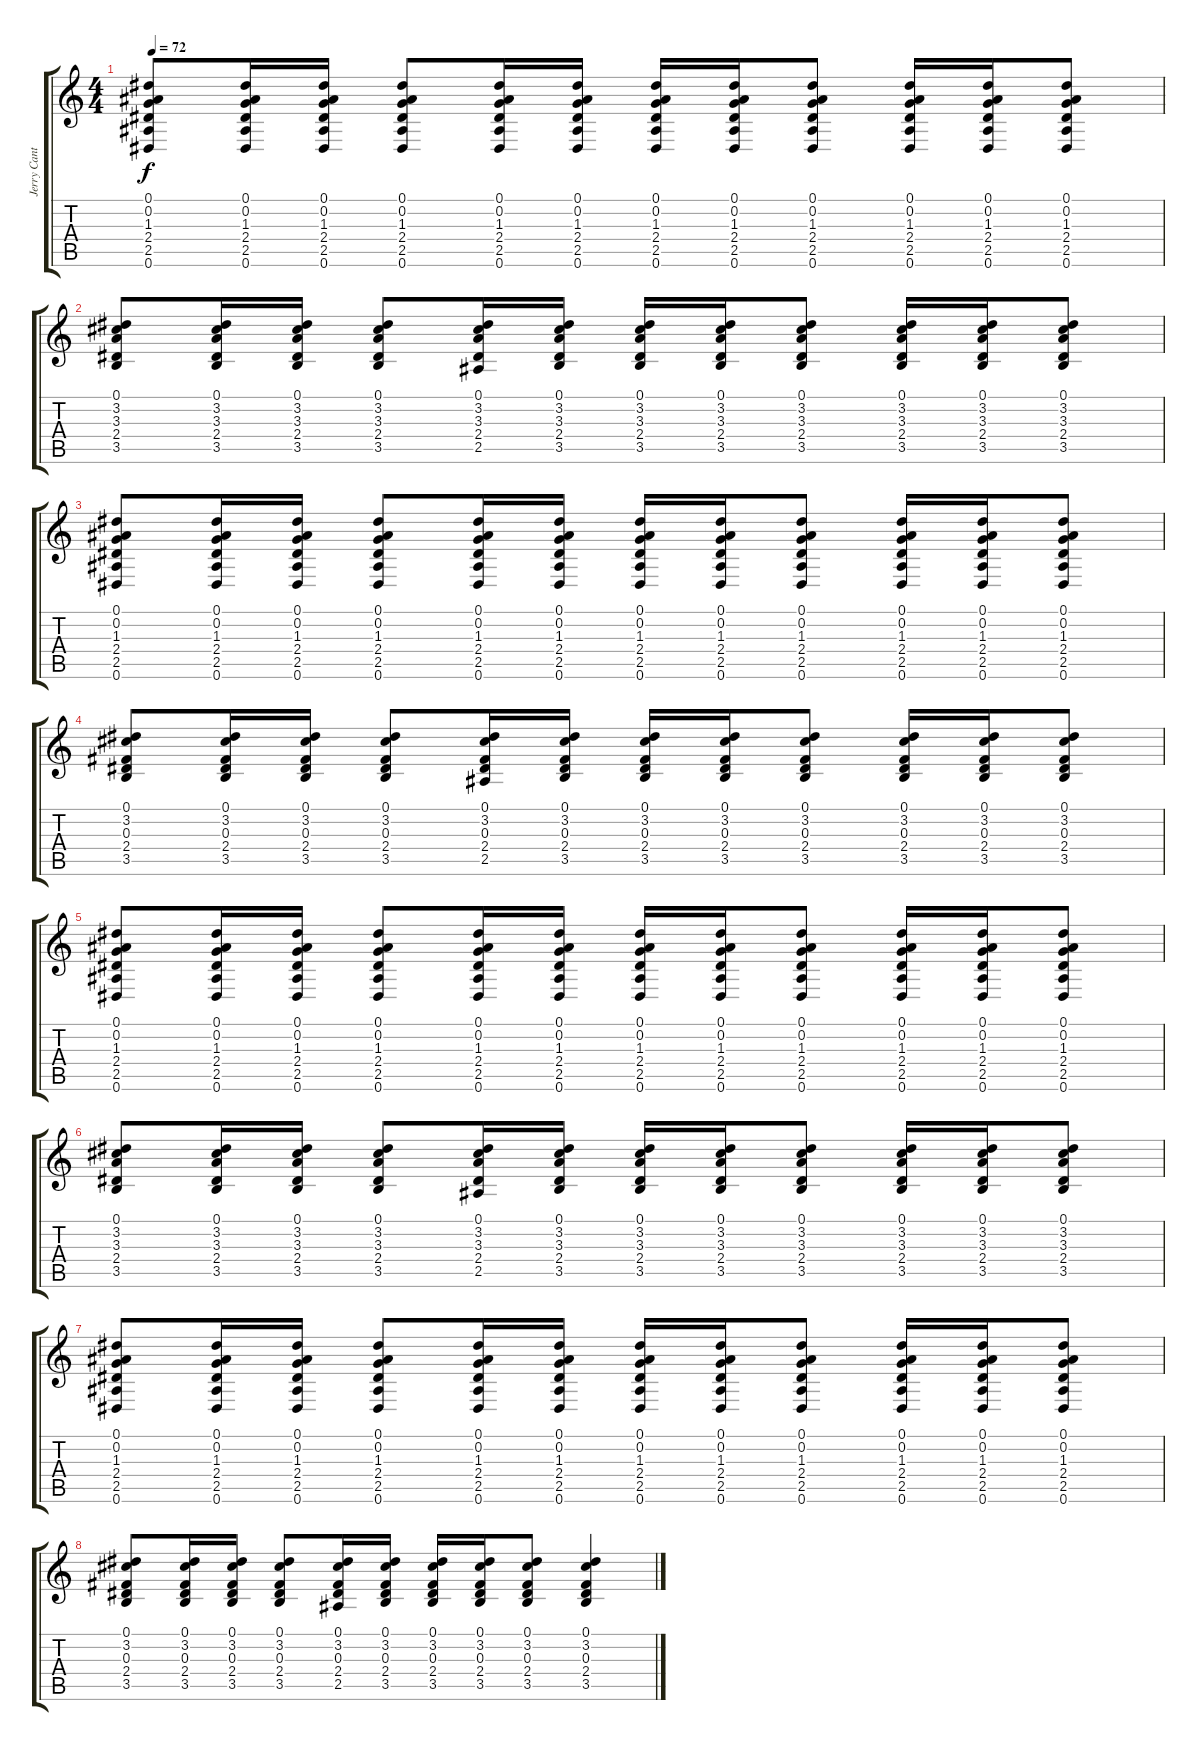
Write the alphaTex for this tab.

\track ("Jerry Cantrell - Guitar 3 - Acoustic" "Jerry Cant") {instrument acousticguitarnylon}
\staff {score tabs}
\tuning (Eb4 Bb3 Gb3 Db3 Ab2 Eb2) {hide}
\ts (4 4)
\tempo 72
\clef g2
\ks c
(0.1 0.2 1.3 2.4 2.5 0.6).8{dy f} (0.1 0.2 1.3 2.4 2.5 0.6).16 (0.1 0.2 1.3 2.4 2.5 0.6).16 (0.1 0.2 1.3 2.4 2.5 0.6).8 (0.1 0.2 1.3 2.4 2.5 0.6).16 (0.1 0.2 1.3 2.4 2.5 0.6).16 (0.1 0.2 1.3 2.4 2.5 0.6).16 (0.1 0.2 1.3 2.4 2.5 0.6).16 (0.1 0.2 1.3 2.4 2.5 0.6).8 (0.1 0.2 1.3 2.4 2.5 0.6).16 (0.1 0.2 1.3 2.4 2.5 0.6).16 (0.1 0.2 1.3 2.4 2.5 0.6).8 |
(0.1 3.2 3.3 2.4 3.5).8 (0.1 3.2 3.3 2.4 3.5).16 (0.1 3.2 3.3 2.4 3.5).16 (0.1 3.2 3.3 2.4 3.5).8 (0.1 3.2 3.3 2.4 2.5).16 (0.1 3.2 3.3 2.4 3.5).16 (0.1 3.2 3.3 2.4 3.5).16 (0.1 3.2 3.3 2.4 3.5).16 (0.1 3.2 3.3 2.4 3.5).8 (0.1 3.2 3.3 2.4 3.5).16 (0.1 3.2 3.3 2.4 3.5).16 (0.1 3.2 3.3 2.4 3.5).8 |
(0.1 0.2 1.3 2.4 2.5 0.6).8 (0.1 0.2 1.3 2.4 2.5 0.6).16 (0.1 0.2 1.3 2.4 2.5 0.6).16 (0.1 0.2 1.3 2.4 2.5 0.6).8 (0.1 0.2 1.3 2.4 2.5 0.6).16 (0.1 0.2 1.3 2.4 2.5 0.6).16 (0.1 0.2 1.3 2.4 2.5 0.6).16 (0.1 0.2 1.3 2.4 2.5 0.6).16 (0.1 0.2 1.3 2.4 2.5 0.6).8 (0.1 0.2 1.3 2.4 2.5 0.6).16 (0.1 0.2 1.3 2.4 2.5 0.6).16 (0.1 0.2 1.3 2.4 2.5 0.6).8 |
(0.1 3.2 0.3 2.4 3.5).8 (0.1 3.2 0.3 2.4 3.5).16 (0.1 3.2 0.3 2.4 3.5).16 (0.1 3.2 0.3 2.4 3.5).8 (0.1 3.2 0.3 2.4 2.5).16 (0.1 3.2 0.3 2.4 3.5).16 (0.1 3.2 0.3 2.4 3.5).16 (0.1 3.2 0.3 2.4 3.5).16 (0.1 3.2 0.3 2.4 3.5).8 (0.1 3.2 0.3 2.4 3.5).16 (0.1 3.2 0.3 2.4 3.5).16 (0.1 3.2 0.3 2.4 3.5).8 |
(0.1 0.2 1.3 2.4 2.5 0.6).8 (0.1 0.2 1.3 2.4 2.5 0.6).16 (0.1 0.2 1.3 2.4 2.5 0.6).16 (0.1 0.2 1.3 2.4 2.5 0.6).8 (0.1 0.2 1.3 2.4 2.5 0.6).16 (0.1 0.2 1.3 2.4 2.5 0.6).16 (0.1 0.2 1.3 2.4 2.5 0.6).16 (0.1 0.2 1.3 2.4 2.5 0.6).16 (0.1 0.2 1.3 2.4 2.5 0.6).8 (0.1 0.2 1.3 2.4 2.5 0.6).16 (0.1 0.2 1.3 2.4 2.5 0.6).16 (0.1 0.2 1.3 2.4 2.5 0.6).8 |
(0.1 3.2 3.3 2.4 3.5).8 (0.1 3.2 3.3 2.4 3.5).16 (0.1 3.2 3.3 2.4 3.5).16 (0.1 3.2 3.3 2.4 3.5).8 (0.1 3.2 3.3 2.4 2.5).16 (0.1 3.2 3.3 2.4 3.5).16 (0.1 3.2 3.3 2.4 3.5).16 (0.1 3.2 3.3 2.4 3.5).16 (0.1 3.2 3.3 2.4 3.5).8 (0.1 3.2 3.3 2.4 3.5).16 (0.1 3.2 3.3 2.4 3.5).16 (0.1 3.2 3.3 2.4 3.5).8 |
(0.1 0.2 1.3 2.4 2.5 0.6).8 (0.1 0.2 1.3 2.4 2.5 0.6).16 (0.1 0.2 1.3 2.4 2.5 0.6).16 (0.1 0.2 1.3 2.4 2.5 0.6).8 (0.1 0.2 1.3 2.4 2.5 0.6).16 (0.1 0.2 1.3 2.4 2.5 0.6).16 (0.1 0.2 1.3 2.4 2.5 0.6).16 (0.1 0.2 1.3 2.4 2.5 0.6).16 (0.1 0.2 1.3 2.4 2.5 0.6).8 (0.1 0.2 1.3 2.4 2.5 0.6).16 (0.1 0.2 1.3 2.4 2.5 0.6).16 (0.1 0.2 1.3 2.4 2.5 0.6).8 |
(0.1 3.2 0.3 2.4 3.5).8 (0.1 3.2 0.3 2.4 3.5).16 (0.1 3.2 0.3 2.4 3.5).16 (0.1 3.2 0.3 2.4 3.5).8 (0.1 3.2 0.3 2.4 2.5).16 (0.1 3.2 0.3 2.4 3.5).16 (0.1 3.2 0.3 2.4 3.5).16 (0.1 3.2 0.3 2.4 3.5).16 (0.1 3.2 0.3 2.4 3.5).8 (0.1 3.2 0.3 2.4 3.5).4
